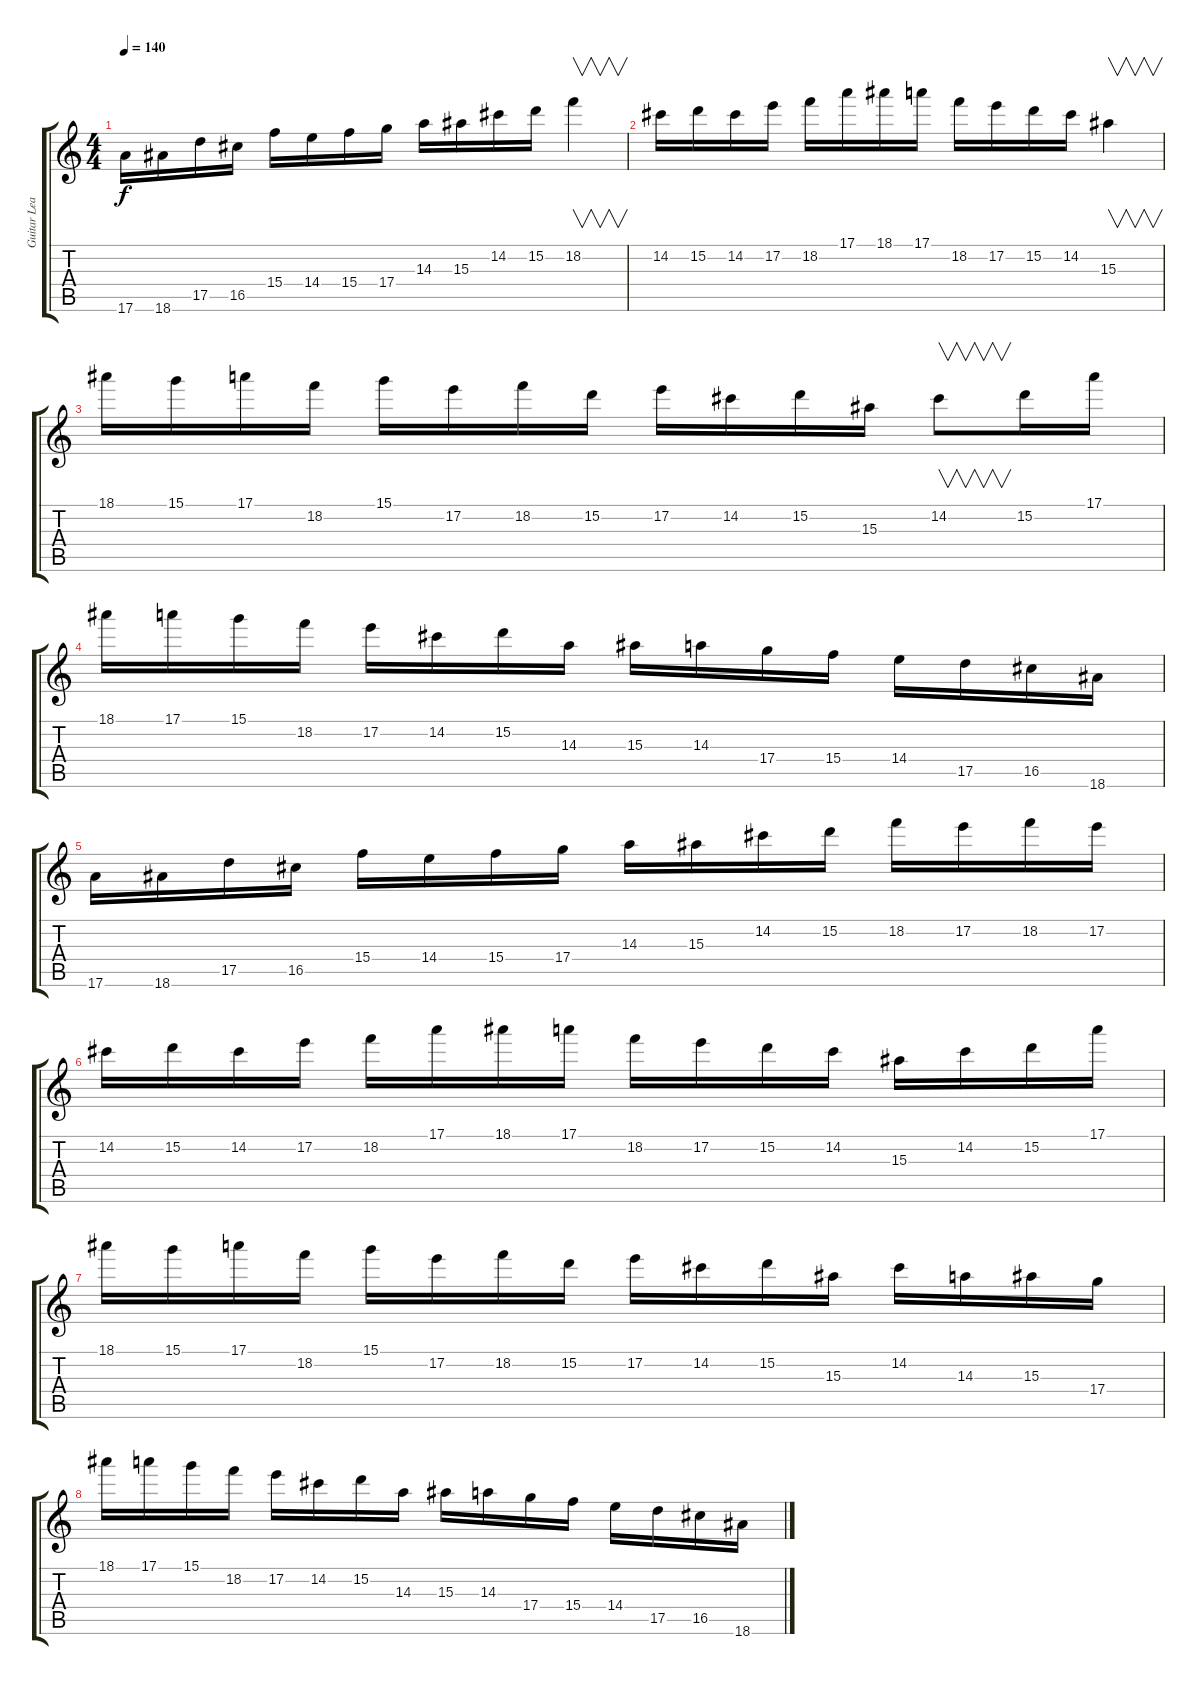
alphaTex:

\track ("Guitar Lead" "Guitar Lea") {instrument distortionguitar}
\staff {score tabs}
\tuning (E4 B3 G3 D3 A2 E2) {hide}
\ts (4 4)
\tempo 140
\clef g2
\ks c
17.6.16{dy f} 18.6.16 17.5.16 16.5.16 15.4.16 14.4.16 15.4.16 17.4.16 14.3.16 15.3.16 14.2.16 15.2.16 18.2.4{v} |
14.2.16 15.2.16 14.2.16 17.2.16 18.2.16 17.1.16 18.1.16 17.1.16 18.2.16 17.2.16 15.2.16 14.2.16 15.3.4{v} |
18.1.16 15.1.16 17.1.16 18.2.16 15.1.16 17.2.16 18.2.16 15.2.16 17.2.16 14.2.16 15.2.16 15.3.16 14.2.8{v} 15.2.16 17.1.16 |
18.1.16 17.1.16 15.1.16 18.2.16 17.2.16 14.2.16 15.2.16 14.3.16 15.3.16 14.3.16 17.4.16 15.4.16 14.4.16 17.5.16 16.5.16 18.6.16 |
17.6.16 18.6.16 17.5.16 16.5.16 15.4.16 14.4.16 15.4.16 17.4.16 14.3.16 15.3.16 14.2.16 15.2.16 18.2.16 17.2.16 18.2.16 17.2.16 |
14.2.16 15.2.16 14.2.16 17.2.16 18.2.16 17.1.16 18.1.16 17.1.16 18.2.16 17.2.16 15.2.16 14.2.16 15.3.16 14.2.16 15.2.16 17.1.16 |
18.1.16 15.1.16 17.1.16 18.2.16 15.1.16 17.2.16 18.2.16 15.2.16 17.2.16 14.2.16 15.2.16 15.3.16 14.2.16 14.3.16 15.3.16 17.4.16 |
18.1.16 17.1.16 15.1.16 18.2.16 17.2.16 14.2.16 15.2.16 14.3.16 15.3.16 14.3.16 17.4.16 15.4.16 14.4.16 17.5.16 16.5.16 18.6.16
